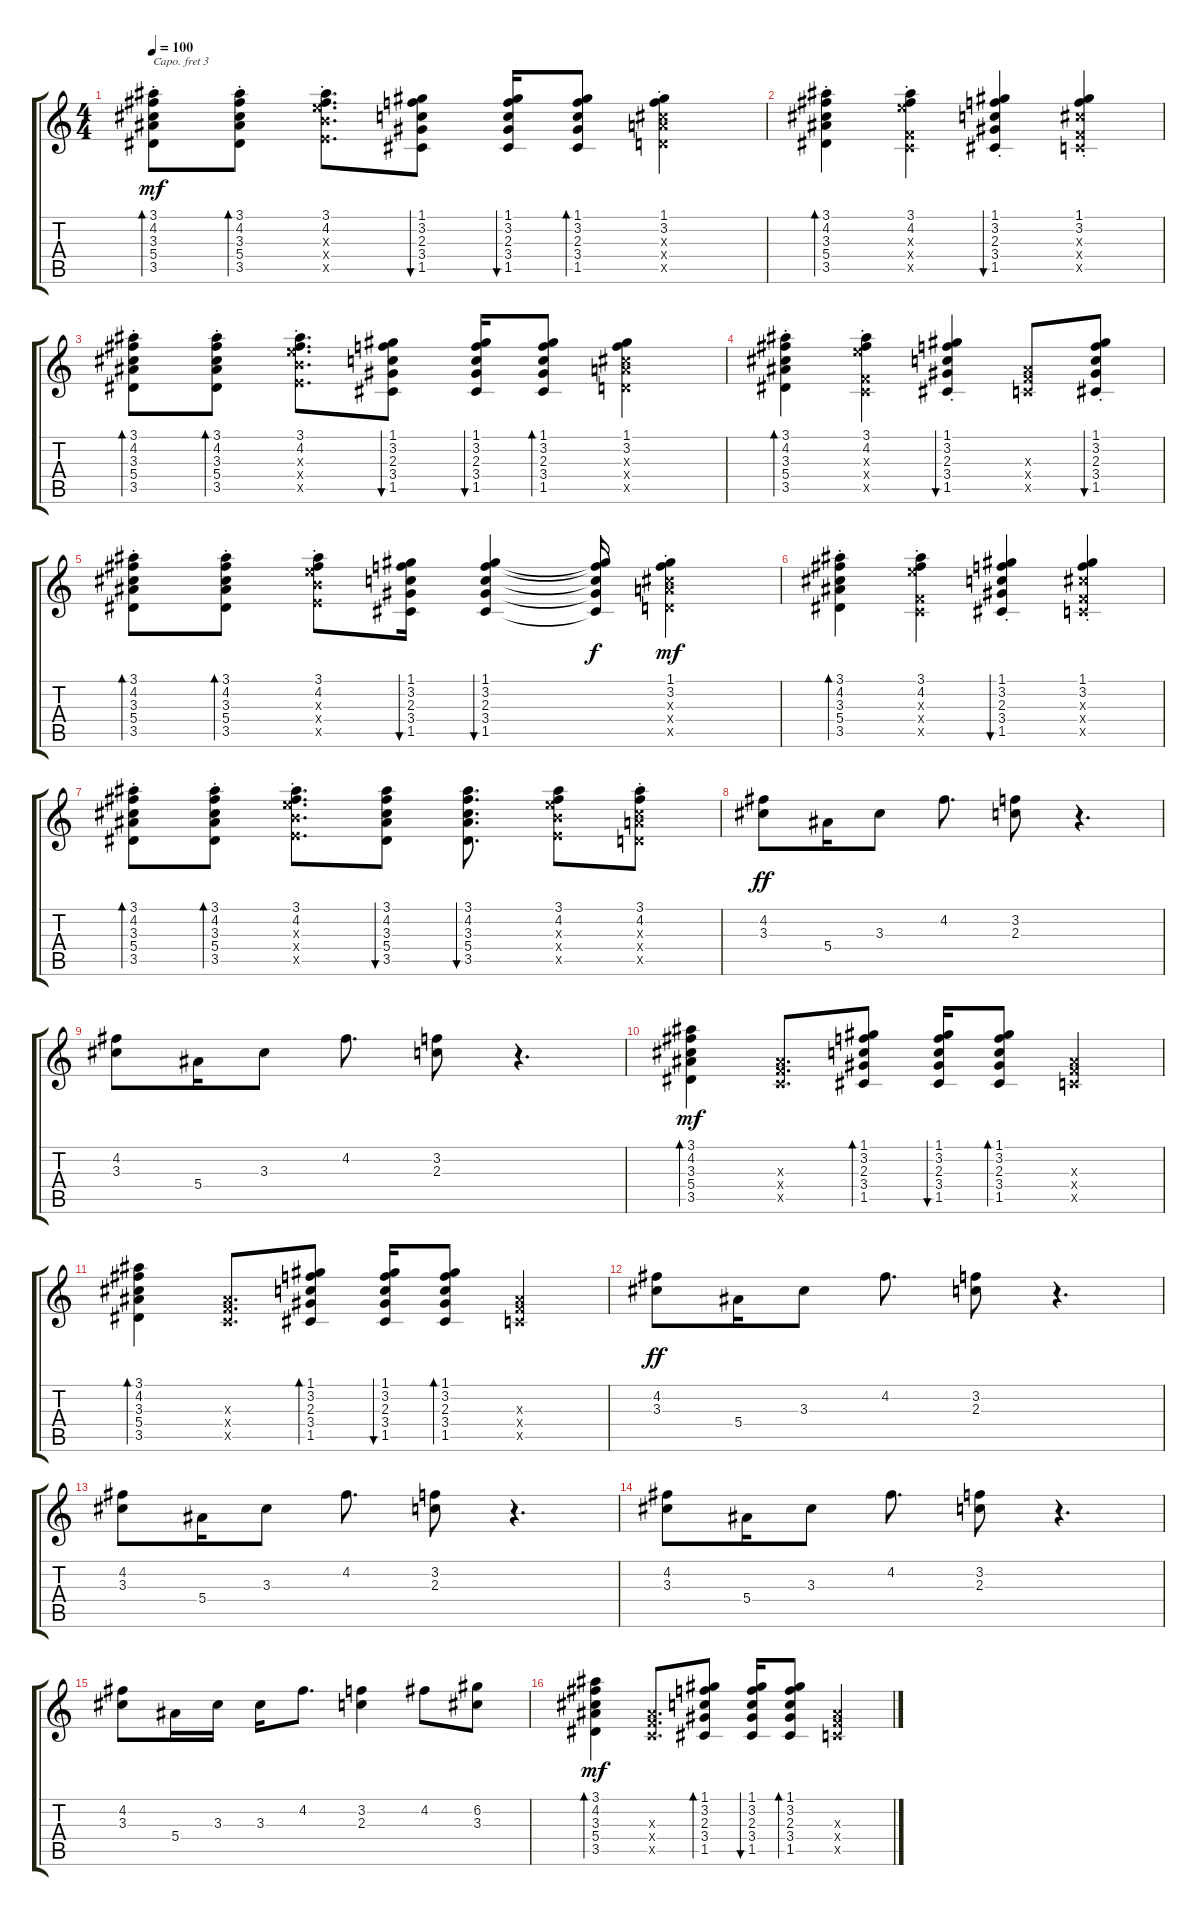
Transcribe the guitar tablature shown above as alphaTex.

\track "" {instrument acousticguitarsteel}
\staff {score tabs}
\capo 3
\tuning (E4 B3 G3 D3 A2 E2) {hide}
\ts (4 4)
\tempo 100
\clef g2
\ks c
(3.1{st} 4.2{st} 3.3{st} 5.4{st} 3.5{st}).8{bd 30 dy mf} (3.1{st} 4.2{st} 3.3{st} 5.4{st} 3.5{st}).8{bd 30} (3.1{st} 4.2{st} 6.3{x} 6.4{x} 4.5{x}).8{d} (1.1 3.2 2.3 3.4 1.5).8{bu 30} (1.1 3.2 2.3 3.4 1.5).16{bu 30} (1.1 3.2 2.3 3.4 1.5).8{bd 30} (1.1{st} 3.2{st} 3.3{x} 4.4{x} 2.5{x}).4 |
(3.1{st} 4.2{st} 3.3{st} 5.4{st} 3.5{st}).4{bd 60} (3.1{st} 4.2{st} 6.3{x} 0.4{x} 0.5{x}).4 (1.1{st} 3.2{st} 2.3{st} 3.4{st} 1.5{st}).4{bu 60} (1.1{st} 3.2{st} 3.3{x} 0.4{x} 0.5{x}).4 |
(3.1{st} 4.2{st} 3.3{st} 5.4{st} 3.5{st}).8{bd 30} (3.1{st} 4.2{st} 3.3{st} 5.4{st} 3.5{st}).8{bd 30} (3.1{st} 4.2{st} 6.3{x} 6.4{x} 4.5{x}).8{d} (1.1 3.2 2.3 3.4 1.5).8{bu 30} (1.1 3.2 2.3 3.4 1.5).16{bu 30} (1.1 3.2 2.3 3.4 1.5).8{bd 30} (1.1 3.2 3.3{x} 4.4{x} 2.5{x}).4 |
(3.1{st} 4.2{st} 3.3{st} 5.4{st} 3.5{st}).4{bd 60} (3.1{st} 4.2{st} 6.3{x} 0.4{x} 0.5{x}).4 (1.1{st} 3.2{st} 2.3{st} 3.4{st} 1.5{st}).4{bu 60} (0.3{x} 0.4{x} 0.5{x}).8 (1.1{st} 3.2{st} 2.3 3.4 1.5).8{bu 60} |
(3.1{st} 4.2{st} 3.3{st} 5.4{st} 3.5{st}).8{bd 30} (3.1{st} 4.2{st} 3.3{st} 5.4{st} 3.5{st}).8{bd 30} (3.1{st} 4.2{st} 6.3{x} 6.4{x} 4.5{x}).8 (1.1 3.2 2.3 3.4 1.5).16{bu 30} (1.1 3.2 2.3 3.4 1.5).4{bu 30} (1.1{t} 3.2{t} 2.3{t} 3.4{t} 1.5{t}).16{dy f} (1.1{st} 3.2{st} 3.3{x} 4.4{x} 2.5{x}).4{dy mf} |
(3.1{st} 4.2{st} 3.3{st} 5.4{st} 3.5{st}).4{bd 60} (3.1{st} 4.2{st} 6.3{x} 0.4{x} 0.5{x}).4 (1.1{st} 3.2{st} 2.3{st} 3.4{st} 1.5{st}).4{bu 60} (1.1{st} 3.2{st} 3.3{x} 0.4{x} 0.5{x}).4 |
(3.1{st} 4.2{st} 3.3{st} 5.4{st} 3.5{st}).8{bd 30} (3.1{st} 4.2{st} 3.3{st} 5.4{st} 3.5{st}).8{bd 30} (3.1{st} 4.2{st} 6.3{x} 6.4{x} 4.5{x}).8{d} (3.1 4.2 3.3 5.4 3.5).8{bu 30} (3.1 4.2 3.3 5.4 3.5).8{d bu 30} (3.1 4.2 6.3{x} 6.4{x} 4.5{x}).8 (3.1{st} 4.2{st} 3.3{x} 4.4{x} 2.5{x}).8 |
(4.2 3.3).8{dy ff} 5.4.16 3.3.8 4.2.8{d} (3.2 2.3).8 r.4{d} |
(4.2 3.3).8 5.4.16 3.3.8 4.2.8{d} (3.2 2.3).8 r.4{d} |
(3.1 4.2 3.3 5.4 3.5).4{bd 30 dy mf} (0.3{x} 0.4{x} 0.5{x}).8{d} (1.1 3.2 2.3 3.4 1.5).8{bd 30} (1.1 3.2 2.3 3.4 1.5).16{bu 30} (1.1 3.2 2.3 3.4 1.5).8{bd 30} (0.3{x} 0.4{x} 0.5{x}).4 |
(3.1 4.2 3.3 5.4 3.5).4{bd 30} (0.3{x} 0.4{x} 0.5{x}).8{d} (1.1 3.2 2.3 3.4 1.5).8{bd 30} (1.1 3.2 2.3 3.4 1.5).16{bu 30} (1.1 3.2 2.3 3.4 1.5).8{bd 30} (0.3{x} 0.4{x} 0.5{x}).4 |
(4.2 3.3).8{dy ff} 5.4.16 3.3.8 4.2.8{d} (3.2 2.3).8 r.4{d} |
(4.2 3.3).8 5.4.16 3.3.8 4.2.8{d} (3.2 2.3).8 r.4{d} |
(4.2 3.3).8 5.4.16 3.3.8 4.2.8{d} (3.2 2.3).8 r.4{d} |
(4.2 3.3).8 5.4.16 3.3.16 3.3.16 4.2.8{d} (3.2 2.3).4 4.2.8 (6.2 3.3).8 |
(3.1 4.2 3.3 5.4 3.5).4{bd 30 dy mf} (0.3{x} 0.4{x} 0.5{x}).8{d} (1.1 3.2 2.3 3.4 1.5).8{bd 30} (1.1 3.2 2.3 3.4 1.5).16{bu 30} (1.1 3.2 2.3 3.4 1.5).8{bd 30} (0.3{x} 0.4{x} 0.5{x}).4
